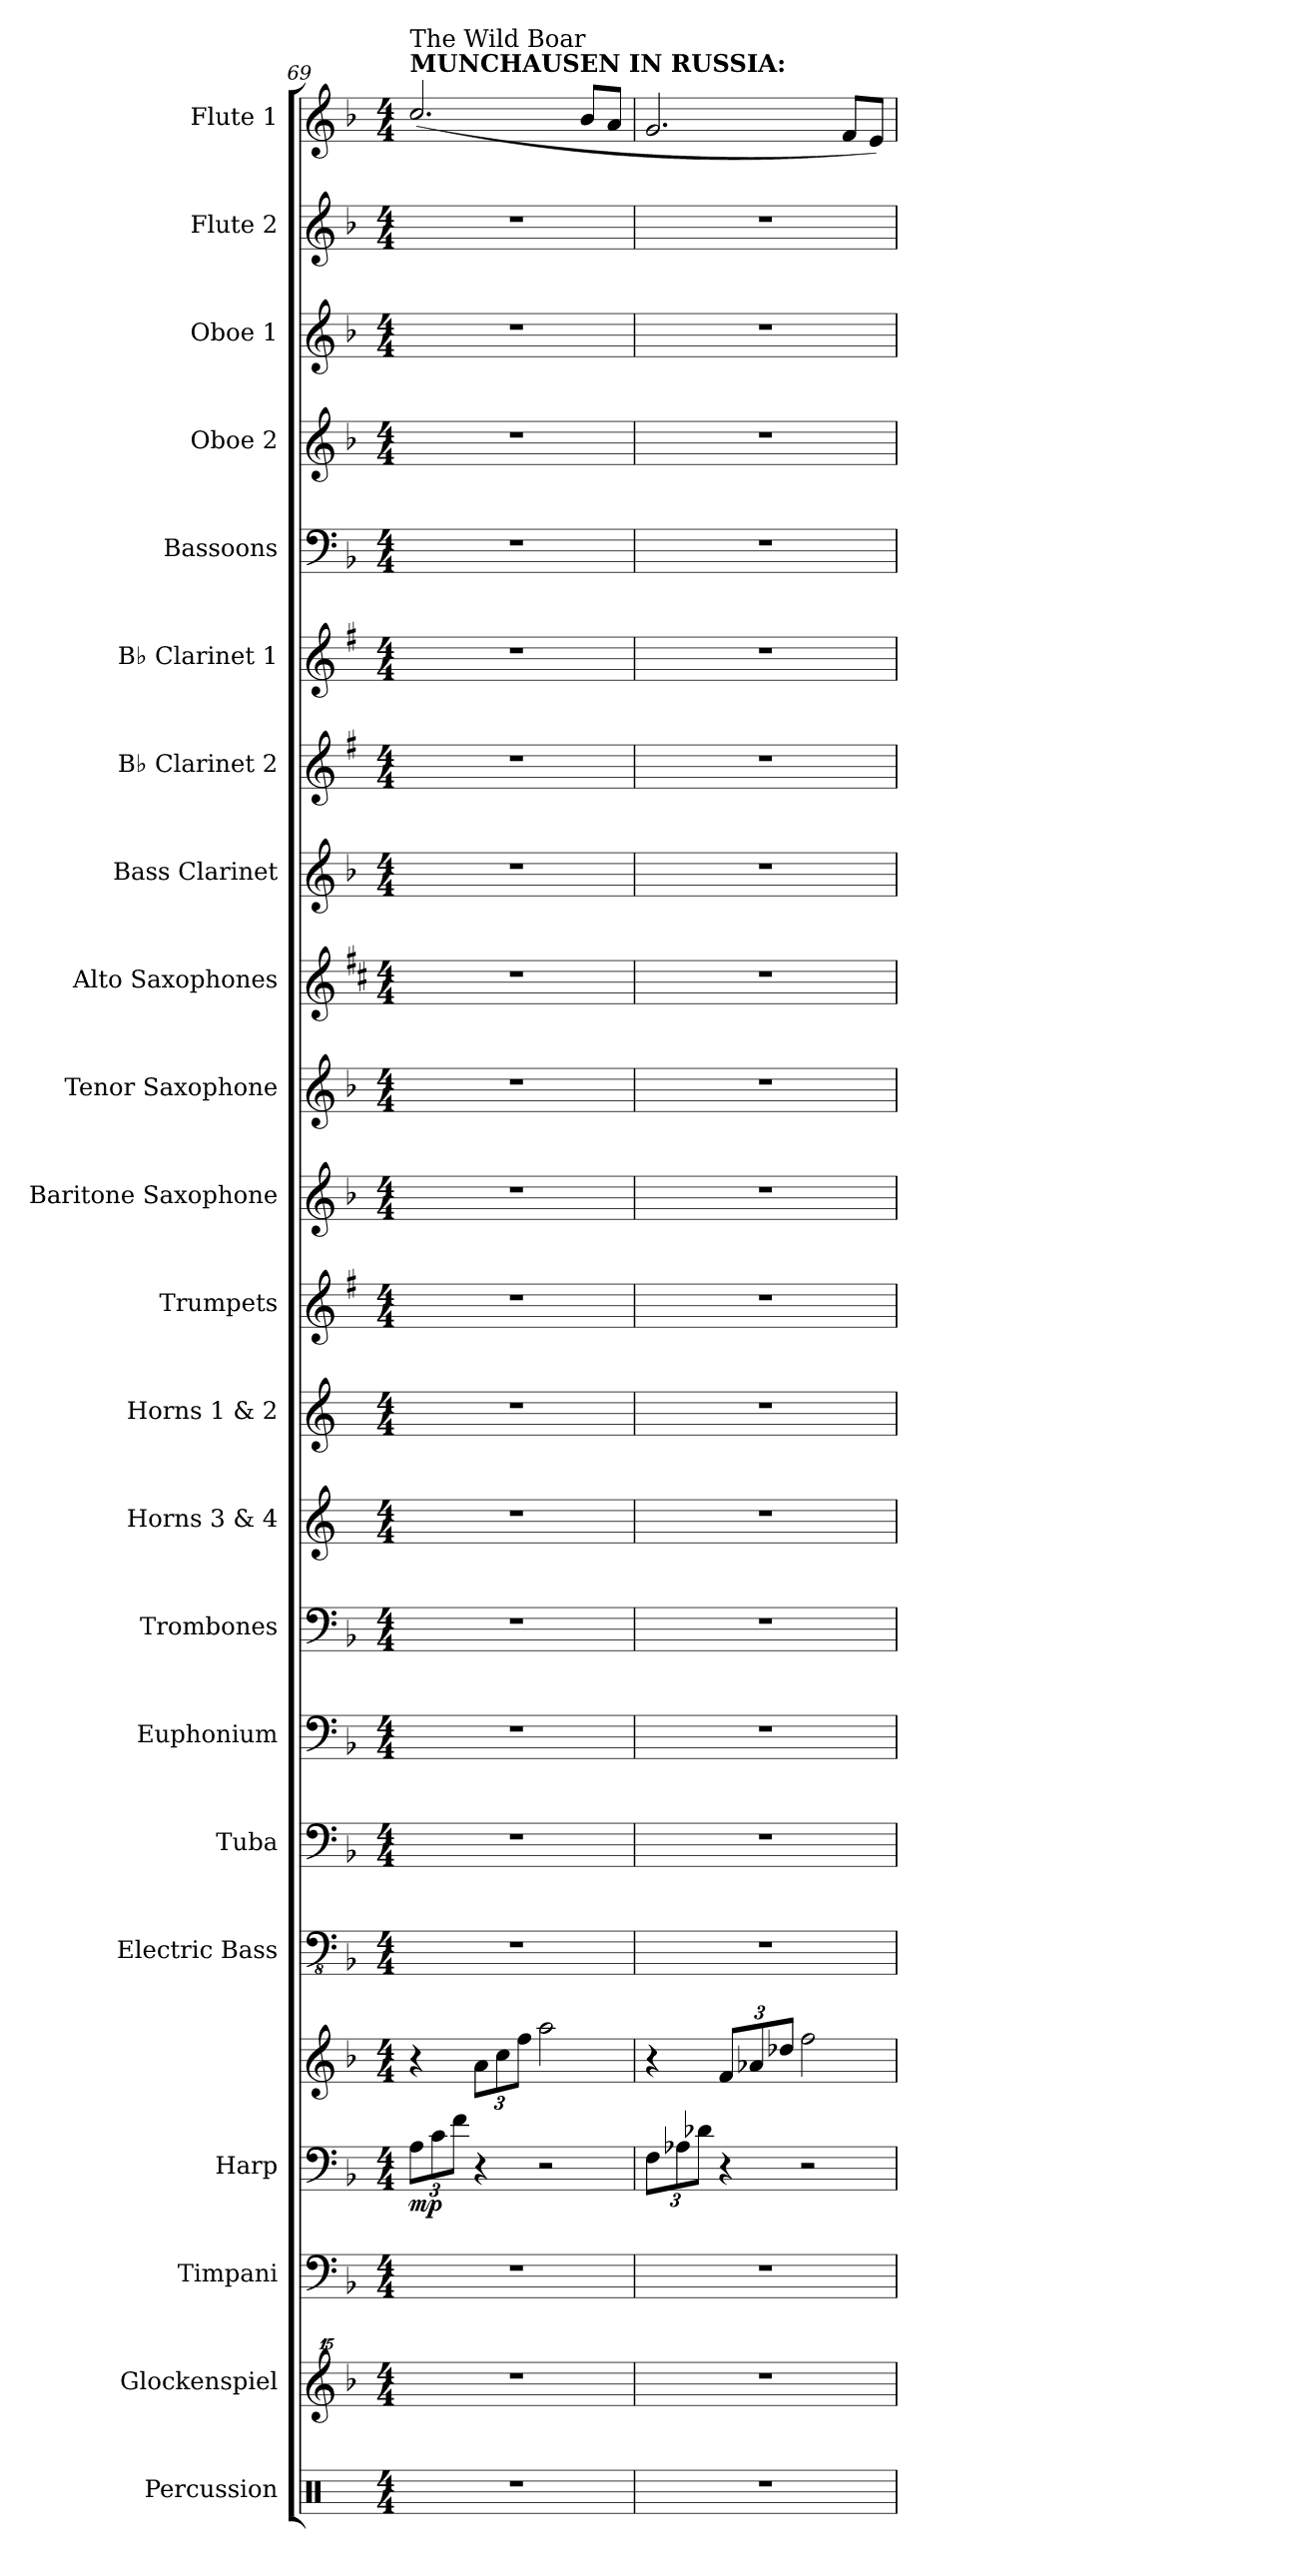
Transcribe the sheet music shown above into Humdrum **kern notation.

**kern	**kern	**kern	**kern	**kern	**dynam	**kern	**kern	**kern	**kern	**kern	**kern	**kern	**kern	**kern	**kern	**kern	**kern	**kern	**kern	**kern	**kern	**kern	**kern
*part22	*part21	*part20	*part19	*part19	*part19	*part18	*part17	*part16	*part15	*part14	*part13	*part12	*part11	*part10	*part9	*part8	*part7	*part6	*part5	*part4	*part3	*part2	*part1
*staff23	*staff22	*staff21	*staff20	*staff19	*staff19/20	*staff18	*staff17	*staff16	*staff15	*staff14	*staff13	*staff12	*staff11	*staff10	*staff9	*staff8	*staff7	*staff6	*staff5	*staff4	*staff3	*staff2	*staff1
*I"Percussion	*I"Glockenspiel	*I"Timpani	*I"Harp	*	*	*I"Electric Bass	*I"Tuba	*I"Euphonium	*I"Trombones	*I"Horns 3 &amp; 4	*I"Horns 1 &amp; 2	*I"Trumpets	*I"Baritone Saxophone	*I"Tenor Saxophone	*I"Alto Saxophones	*I"Bass Clarinet	*I"B♭ Clarinet 2	*I"B♭ Clarinet 1	*I"Bassoons	*I"Oboe 2	*I"Oboe 1	*I"Flute 2	*I"Flute 1
*I'Perc.	*I'Glk.	*I'Timp.	*I'Hrp.	*	*	*I'El. B.	*I'Tba.	*I'Euph.	*I'Tbns.	*I'Hns. 3/4	*I'Hns. 1/2	*I'Tpts.	*I'Bar. Sax.	*I'T. Sax.	*I'A. Saxes.	*I'B. Cl.	*I'B♭ Cl. 2	*I'B♭ Cl. 1	*I'Bsns.	*I'Ob. 2	*I'Ob. 1	*I'Fl. 2	*I'Fl. 1
*clefX	*clefG^^2	*clefF4	*clefF4	*clefG2	*	*clefFv4	*clefF4	*clefF4	*clefF4	*clefG2	*clefG2	*clefG2	*clefG2	*clefG2	*clefG2	*clefG2	*clefG2	*clefG2	*clefF4	*clefG2	*clefG2	*clefG2	*clefG2
*	*	*	*	*	*	*	*	*	*	*ITrd4c7	*ITrd4c7	*ITrd1c2	*ITrd12c21	*ITrd8c14	*ITrd5c9	*ITrd8c14	*ITrd1c2	*ITrd1c2	*	*	*	*	*
*k[]	*k[b-]	*k[b-]	*k[b-]	*k[b-]	*	*k[b-]	*k[b-]	*k[b-]	*k[b-]	*k[b-]	*k[b-]	*k[b-]	*k[b-]	*k[b-]	*k[b-]	*k[b-]	*k[b-]	*k[b-]	*k[b-]	*k[b-]	*k[b-]	*k[b-]	*k[b-]
*M4/4	*M4/4	*M4/4	*M4/4	*M4/4	*	*M4/4	*M4/4	*M4/4	*M4/4	*M4/4	*M4/4	*M4/4	*M4/4	*M4/4	*M4/4	*M4/4	*M4/4	*M4/4	*M4/4	*M4/4	*M4/4	*M4/4	*M4/4
*	*	*	*Xbrackettup	*	*	*	*	*	*	*	*	*	*	*	*	*	*	*	*	*	*	*	*
=69	=69	=69	=69	=69	=69	=69	=69	=69	=69	=69	=69	=69	=69	=69	=69	=69	=69	=69	=69	=69	=69	=69	=69
!	!	!	!	!	!	!	!	!	!	!	!	!	!	!	!	!	!	!	!	!	!	!	!LO:TX:a:B:t=MUNCHAUSEN IN RUSSIA&colon;
!	!	!	!	!	!	!	!	!	!	!	!	!	!	!	!	!	!	!	!	!	!	!	!LO:TX:a:t=The Wild Boar
!	!	!	!	!	!LO:DY:b=2	!	!	!	!	!	!	!	!	!	!	!	!	!	!	!	!	!	!
1r	1r	1r	12A\L	4r	mp	1r	1r	1r	1r	1r	1r	1r	1r	1r	1r	1r	1r	1r	1r	1r	1r	1r	(2.cc/
.	.	.	12c\	.	.	.	.	.	.	.	.	.	.	.	.	.	.	.	.	.	.	.	.
.	.	.	12f\J	.	.	.	.	.	.	.	.	.	.	.	.	.	.	.	.	.	.	.	.
*	*	*	*	*Xbrackettup	*	*	*	*	*	*	*	*	*	*	*	*	*	*	*	*	*	*	*
.	.	.	4r	12a\L	.	.	.	.	.	.	.	.	.	.	.	.	.	.	.	.	.	.	.
.	.	.	.	12cc\	.	.	.	.	.	.	.	.	.	.	.	.	.	.	.	.	.	.	.
.	.	.	.	12ff\J	.	.	.	.	.	.	.	.	.	.	.	.	.	.	.	.	.	.	.
.	.	.	2r	2aa\	.	.	.	.	.	.	.	.	.	.	.	.	.	.	.	.	.	.	.
.	.	.	.	.	.	.	.	.	.	.	.	.	.	.	.	.	.	.	.	.	.	.	8b-/L
.	.	.	.	.	.	.	.	.	.	.	.	.	.	.	.	.	.	.	.	.	.	.	8a/J
=70	=70	=70	=70	=70	=70	=70	=70	=70	=70	=70	=70	=70	=70	=70	=70	=70	=70	=70	=70	=70	=70	=70	=70
1r	1r	1r	12F\L	4r	.	1r	1r	1r	1r	1r	1r	1r	1r	1r	1r	1r	1r	1r	1r	1r	1r	1r	2.g/
.	.	.	12A-X\	.	.	.	.	.	.	.	.	.	.	.	.	.	.	.	.	.	.	.	.
.	.	.	12d-X\J	.	.	.	.	.	.	.	.	.	.	.	.	.	.	.	.	.	.	.	.
.	.	.	4r	12f/L	.	.	.	.	.	.	.	.	.	.	.	.	.	.	.	.	.	.	.
.	.	.	.	12a-X/	.	.	.	.	.	.	.	.	.	.	.	.	.	.	.	.	.	.	.
.	.	.	.	12dd-X/J	.	.	.	.	.	.	.	.	.	.	.	.	.	.	.	.	.	.	.
.	.	.	2r	2ff\	.	.	.	.	.	.	.	.	.	.	.	.	.	.	.	.	.	.	.
.	.	.	.	.	.	.	.	.	.	.	.	.	.	.	.	.	.	.	.	.	.	.	8f/L
.	.	.	.	.	.	.	.	.	.	.	.	.	.	.	.	.	.	.	.	.	.	.	8e/J)
=	=	=	=	=	=	=	=	=	=	=	=	=	=	=	=	=	=	=	=	=	=	=	=
*-	*-	*-	*-	*-	*-	*-	*-	*-	*-	*-	*-	*-	*-	*-	*-	*-	*-	*-	*-	*-	*-	*-	*-
